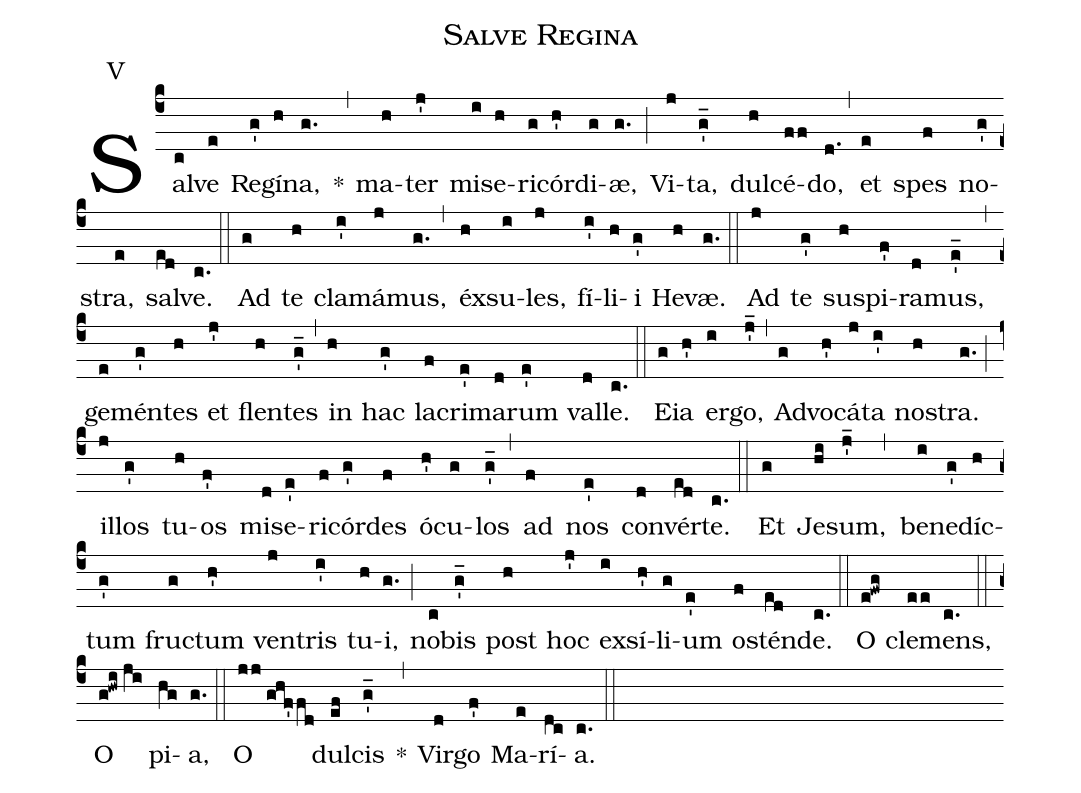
name: Salve Regina;
annotation: V;
%%
(c4)
Sal(c)ve(e) Re(g')gí(h)na,(g.) *(,) ma(h)ter(j') mi(i)se(h)ri(g)cór(h')di(g)æ,(g.) (;) Vi(j)ta,(g'_) dul(h)cé(ff)do,(d.) (,) et(e) spes(f) no(g')stra,(e) sal(ed)ve.(c.) (::)
Ad(g) te(h) cla(i')má(j)mus,(g.) (,) éx(h)su(i)les,(j) fí(i')li(h)i(g') He(h)væ.(g.) (::)
Ad(j) te(g') sus(h)pi(f')ra(d)mus,(e'_) (,) ge(e)mén(g')tes(h) et(j') flen(h)tes(g'_) (,) in(h) hac(g') la(f)cri(e')ma(d)rum(e') val(d)le.(c.) (::)
E(g)ia(h') er(i)go,(j'_) (,) Ad(g)vo(h')cá(j)ta(i') no(h)stra.(g.) (;) il(j)los(g') tu(h)os(f') mi(d)se(e')ri(f)cór(g')des(f) ó(h')cu(g)los(g'_) (,) ad(f) nos(e') con(d)vér(ed)te.(c.) (::)
Et(g) Je(hi)sum,(j'_) (,) be(i)ne(g')díc(h)tum(g') fruc(g)tum(h') ven(j)tris(i') tu(h)i,(g.) (;) no(c)bis(g'_) post(h) hoc(j') ex(i)sí(h')li(g)um(e') o(f)stén(ed)de.(c.) (::)
O(e!fwg) cle(ee)mens,(c.) (::)
O(g!hwi//ji) pi(hg)a,(g.) (::)
O(jj//ghf'fd) dul(ef)cis(g'_) *(,) Vir(d)go(f') Ma(e)rí(dc)a.(c.) (::)
